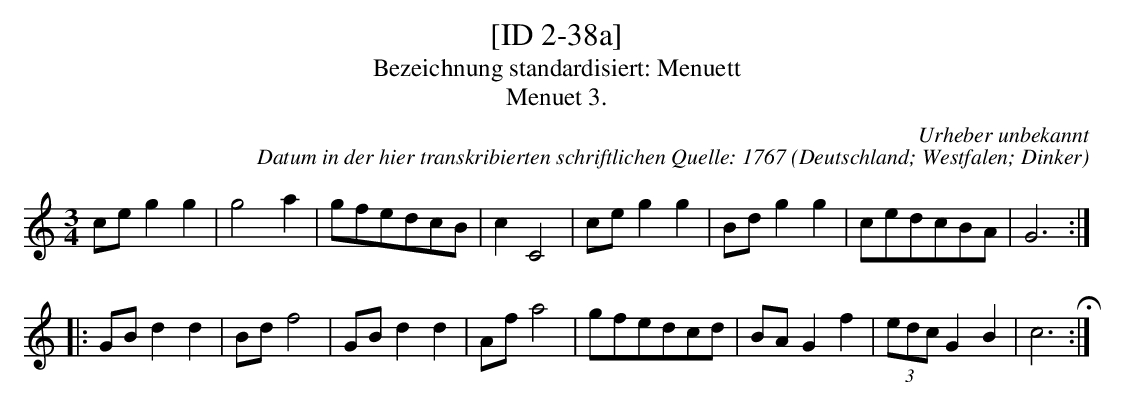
X:1
T:[ID 2-38a]
T:Bezeichnung standardisiert: Menuett
T:Menuet 3.
C:Urheber unbekannt
C:Datum in der hier transkribierten schriftlichen Quelle: 1767
O:Deutschland; Westfalen; Dinker
L:1/8
M:3/4
K:C
ceg2g2 | g4a2 | gfedcB | c2C4 | ceg2g2 | Bdg2g2 | cedcBA | G6 ::
GBd2d2 | Bdf4 | GBd2d2 | Afa4 | gfedcd | BAG2f2 | (3edcG2B2 | c6 H:|
